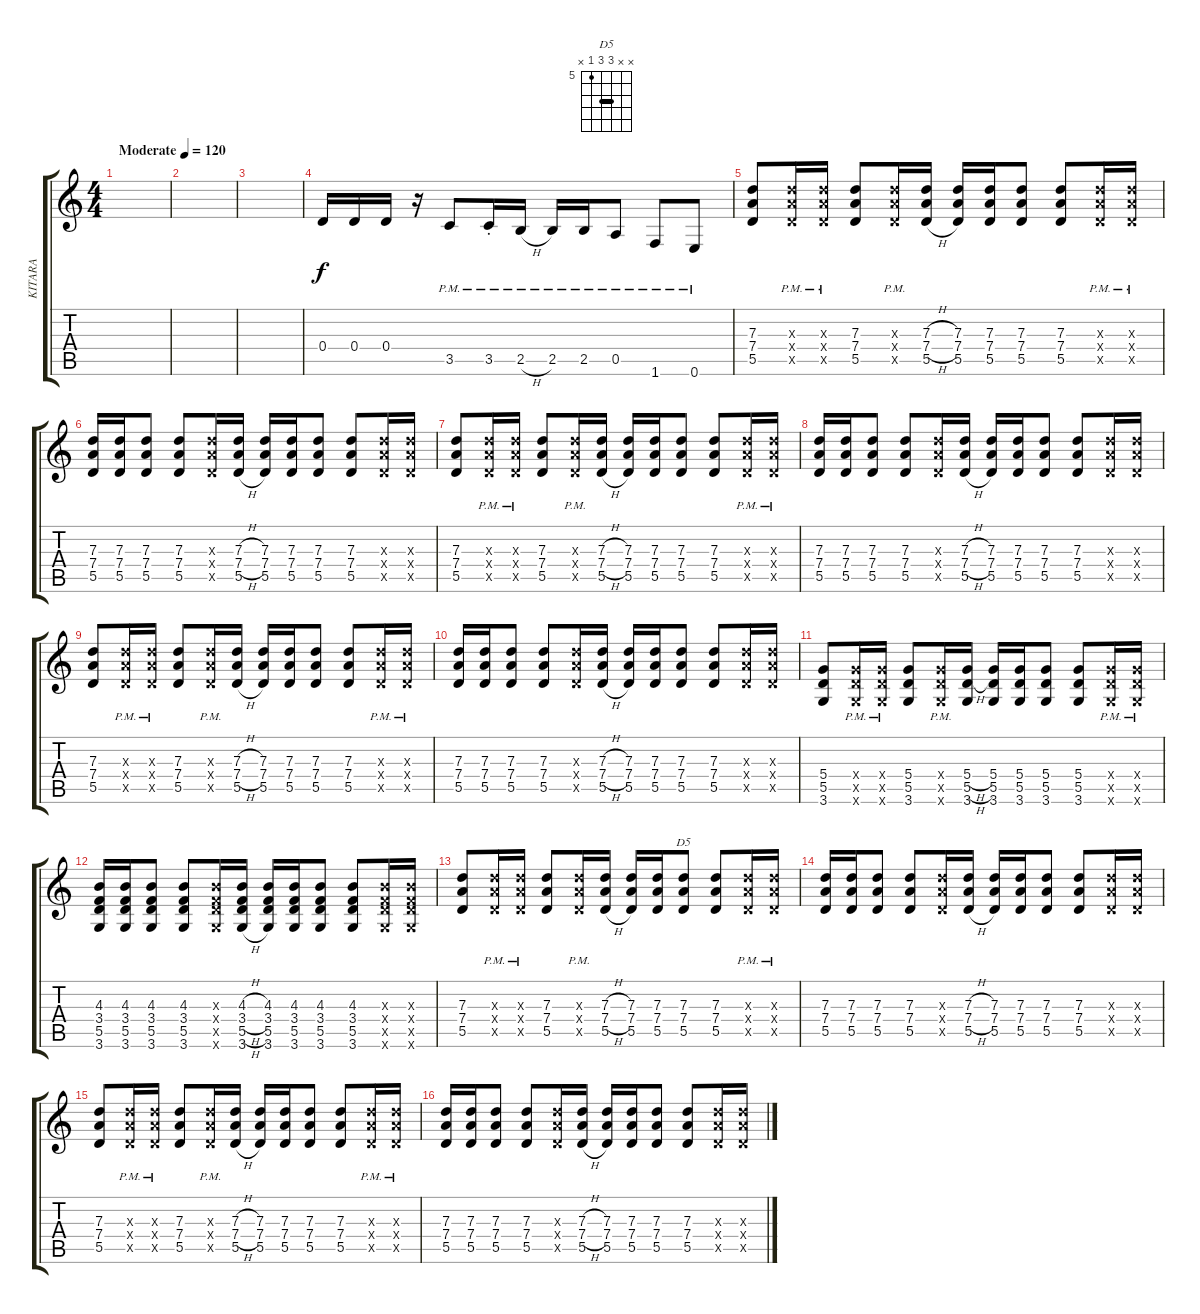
\track ("KITARA" "KITARA") {instrument distortionguitar}
\staff {score tabs}
\tuning (E4 B3 G3 D3 A2 E2) {hide}
\chord ("D5" x x 7 7 5 x) {firstfret 5 barre 7}
\ts (4 4)
\tempo (120 "Moderate")
\clef g2
\ks c
|
|
|
0.4.16 0.4.16 0.4.16 r.16 3.5{pm}.8 3.5{pm st}.16 2.5{h pm}.16 2.5{pm}.16 2.5{pm}.16 0.5{pm}.8 1.6{pm}.8 0.6{pm}.8 |
(7.3 7.4 5.5).8 (7.3{pm x} 7.4{pm x} 5.5{pm x}).16 (7.3{pm x} 7.4{pm x} 5.5{pm x}).16 (7.3 7.4 5.5).8 (7.3{pm x} 7.4{pm x} 5.5{pm x}).16 (7.3{h} 7.4{h} 5.5{h}).16 (7.3 7.4 5.5).16 (7.3 7.4 5.5).16 (7.3 7.4 5.5).8 (7.3 7.4 5.5).8 (7.3{pm x} 7.4{pm x} 5.5{pm x}).16 (7.3{pm x} 7.4{pm x} 5.5{pm x}).16 |
(7.3 7.4 5.5).16 (7.3 7.4 5.5).16 (7.3 7.4 5.5).8 (7.3 7.4 5.5).8 (7.3{x} 7.4{x} 5.5{x}).16 (7.3{h} 7.4{h} 5.5{h}).16 (7.3 7.4 5.5).16 (7.3 7.4 5.5).16 (7.3 7.4 5.5).8 (7.3 7.4 5.5).8 (7.3{x} 7.4{x} 5.5{x}).16 (7.3{x} 7.4{x} 5.5{x}).16 |
(7.3 7.4 5.5).8 (7.3{pm x} 7.4{pm x} 5.5{pm x}).16 (7.3{pm x} 7.4{pm x} 5.5{pm x}).16 (7.3 7.4 5.5).8 (7.3{pm x} 7.4{pm x} 5.5{pm x}).16 (7.3{h} 7.4{h} 5.5{h}).16 (7.3 7.4 5.5).16 (7.3 7.4 5.5).16 (7.3 7.4 5.5).8 (7.3 7.4 5.5).8 (7.3{pm x} 7.4{pm x} 5.5{pm x}).16 (7.3{pm x} 7.4{pm x} 5.5{pm x}).16 |
(7.3 7.4 5.5).16 (7.3 7.4 5.5).16 (7.3 7.4 5.5).8 (7.3 7.4 5.5).8 (7.3{x} 7.4{x} 5.5{x}).16 (7.3{h} 7.4{h} 5.5{h}).16 (7.3 7.4 5.5).16 (7.3 7.4 5.5).16 (7.3 7.4 5.5).8 (7.3 7.4 5.5).8 (7.3{x} 7.4{x} 5.5{x}).16 (7.3{x} 7.4{x} 5.5{x}).16 |
(7.3 7.4 5.5).8 (7.3{pm x} 7.4{pm x} 5.5{pm x}).16 (7.3{pm x} 7.4{pm x} 5.5{pm x}).16 (7.3 7.4 5.5).8 (7.3{pm x} 7.4{pm x} 5.5{pm x}).16 (7.3{h} 7.4{h} 5.5{h}).16 (7.3 7.4 5.5).16 (7.3 7.4 5.5).16 (7.3 7.4 5.5).8 (7.3 7.4 5.5).8 (7.3{pm x} 7.4{pm x} 5.5{pm x}).16 (7.3{pm x} 7.4{pm x} 5.5{pm x}).16 |
(7.3 7.4 5.5).16 (7.3 7.4 5.5).16 (7.3 7.4 5.5).8 (7.3 7.4 5.5).8 (7.3{x} 7.4{x} 5.5{x}).16 (7.3{h} 7.4{h} 5.5{h}).16 (7.3 7.4 5.5).16 (7.3 7.4 5.5).16 (7.3 7.4 5.5).8 (7.3 7.4 5.5).8 (7.3{x} 7.4{x} 5.5{x}).16 (7.3{x} 7.4{x} 5.5{x}).16 |
(5.4 5.5 3.6).8 (5.4{pm x} 5.5{pm x} 3.6{x}).16 (5.4{pm x} 5.5{pm x} 3.6{x}).16 (5.4 5.5 3.6).8 (5.4{pm x} 5.5{pm x} 3.6{x}).16 (5.4{h} 5.5{h} 3.6).16 (5.4 5.5 3.6).16 (5.4 5.5 3.6).16 (5.4 5.5 3.6).8 (5.4 5.5 3.6).8 (5.4{pm x} 5.5{pm x} 3.6{x}).16 (5.4{pm x} 5.5{pm x} 3.6{x}).16 |
(4.3 3.4 5.5 3.6).16 (4.3 3.4 5.5 3.6).16 (4.3 3.4 5.5 3.6).8 (4.3 3.4 5.5 3.6).8 (4.3{x} 3.4{x} 5.5{x} 3.6{x}).16 (4.3{h} 3.4{h} 5.5{h} 3.6{h}).16 (4.3 3.4 5.5 3.6).16 (4.3 3.4 5.5 3.6).16 (4.3 3.4 5.5 3.6).8 (4.3 3.4 5.5 3.6).8 (4.3{x} 3.4{x} 5.5{x} 3.6{x}).16 (4.3{x} 3.4{x} 5.5{x} 3.6{x}).16 |
(7.3 7.4 5.5).8 (7.3{pm x} 7.4{pm x} 5.5{pm x}).16 (7.3{pm x} 7.4{pm x} 5.5{pm x}).16 (7.3 7.4 5.5).8 (7.3{pm x} 7.4{pm x} 5.5{pm x}).16 (7.3{h} 7.4{h} 5.5{h}).16 (7.3 7.4 5.5).16 (7.3 7.4 5.5).16 (7.3 7.4 5.5).8{ch "D5"} (7.3 7.4 5.5).8 (7.3{pm x} 7.4{pm x} 5.5{pm x}).16 (7.3{pm x} 7.4{pm x} 5.5{pm x}).16 |
(7.3 7.4 5.5).16 (7.3 7.4 5.5).16 (7.3 7.4 5.5).8 (7.3 7.4 5.5).8 (7.3{x} 7.4{x} 5.5{x}).16 (7.3{h} 7.4{h} 5.5{h}).16 (7.3 7.4 5.5).16 (7.3 7.4 5.5).16 (7.3 7.4 5.5).8 (7.3 7.4 5.5).8 (7.3{x} 7.4{x} 5.5{x}).16 (7.3{x} 7.4{x} 5.5{x}).16 |
(7.3 7.4 5.5).8 (7.3{pm x} 7.4{pm x} 5.5{pm x}).16 (7.3{pm x} 7.4{pm x} 5.5{pm x}).16 (7.3 7.4 5.5).8 (7.3{pm x} 7.4{pm x} 5.5{pm x}).16 (7.3{h} 7.4{h} 5.5{h}).16 (7.3 7.4 5.5).16 (7.3 7.4 5.5).16 (7.3 7.4 5.5).8 (7.3 7.4 5.5).8 (7.3{pm x} 7.4{pm x} 5.5{pm x}).16 (7.3{pm x} 7.4{pm x} 5.5{pm x}).16 |
(7.3 7.4 5.5).16 (7.3 7.4 5.5).16 (7.3 7.4 5.5).8 (7.3 7.4 5.5).8 (7.3{x} 7.4{x} 5.5{x}).16 (7.3{h} 7.4{h} 5.5{h}).16 (7.3 7.4 5.5).16 (7.3 7.4 5.5).16 (7.3 7.4 5.5).8 (7.3 7.4 5.5).8 (7.3{x} 7.4{x} 5.5{x}).16 (7.3{x} 7.4{x} 5.5{x}).16
